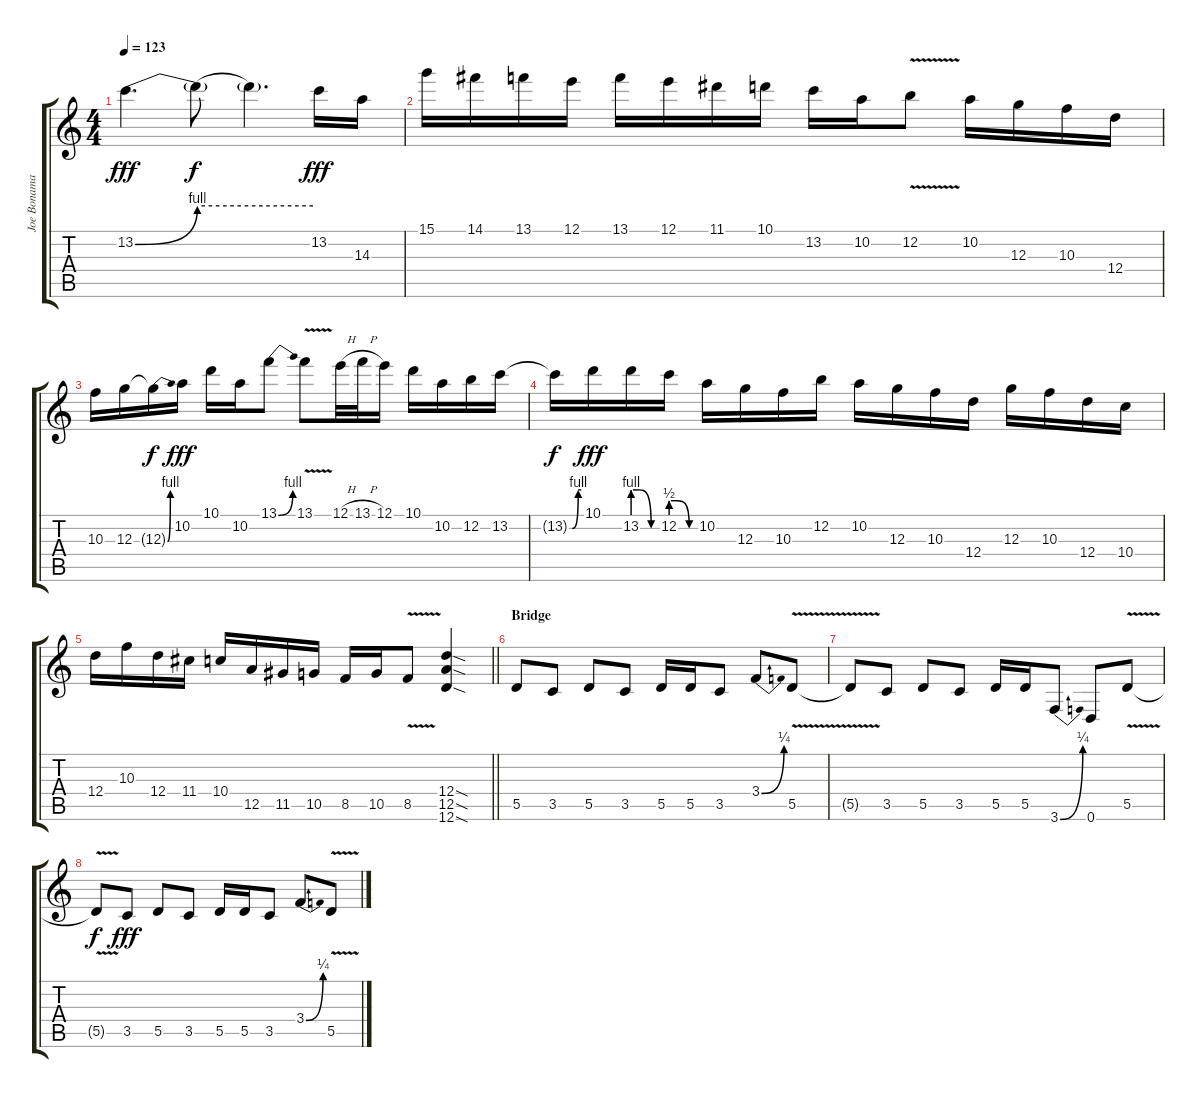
\track ("Joe Bonamassa - Guitar" "Joe Bonama") {instrument overdrivenguitar}
\staff {score tabs}
\tuning (E4 B3 G3 D3 A2 D2) {hide}
\ts (4 4)
\tempo 123
\clef g2
\ks c
13.2{be (bend 0 0 60 4)}.4{d dy fff} 13.2{be (hold 0 4 60 4) t}.8{dy f} 13.2{t}.4{d} 13.2.16{dy fff} 14.3.16 |
15.1.16 14.1.16 13.1.16 12.1.16 13.1.16 12.1.16 11.1.16 10.1.16 13.2.16 10.2.16 12.2{v}.8 10.2.16 12.3.16 10.3.16 12.4.16 |
10.3.16 12.3.16 12.3{be (bend 0 0 60 4) t}.16{dy f} 10.2.16{dy fff} 10.1.16 10.2.16 13.1{be (bend 0 0 60 4)}.8 13.1{v}.8 12.1{h}.32 13.1{h}.32 12.1.16 10.1.16 10.2.16 12.2.16 13.2.16 |
13.2{be (custom 0 0 15 0 45 4 60 4) t}.16{dy f} 10.1.16{dy fff} 13.2{be (custom 0 4 15 4 45 0 60 0)}.16 12.2{be (custom 0 2 15 2 45 0 60 0)}.16 10.2.16 12.3.16 10.3.16 12.2.16 10.2.16 12.3.16 10.3.16 12.4.16 12.3.16 10.3.16 12.4.16 10.4.16 |
\barLineRight lightlight
12.4.16 10.3.16 12.4.16 11.4.16 10.4.16 12.5.16 11.5.16 10.5.16 8.5.16 10.5.16 8.5{v}.8 (12.4{sod} 12.5{sod} 12.6{sod}).4 |
\section ("" "Bridge")
5.5.8 3.5.8 5.5.8 3.5.8 5.5.16 5.5.16 3.5.8 3.4{be (bend 0 0 60 1)}.8 5.5{v}.8 |
5.5{t}.8 3.5.8 5.5.8 3.5.8 5.5.16 5.5.16 3.6{be (bend 0 0 60 1)}.8 0.6.8 5.5{v}.8 |
5.5{t}.8{dy f} 3.5.8{dy fff} 5.5.8 3.5.8 5.5.16 5.5.16 3.5.8 3.4{be (bend 0 0 60 1)}.8 5.5{v}.8
